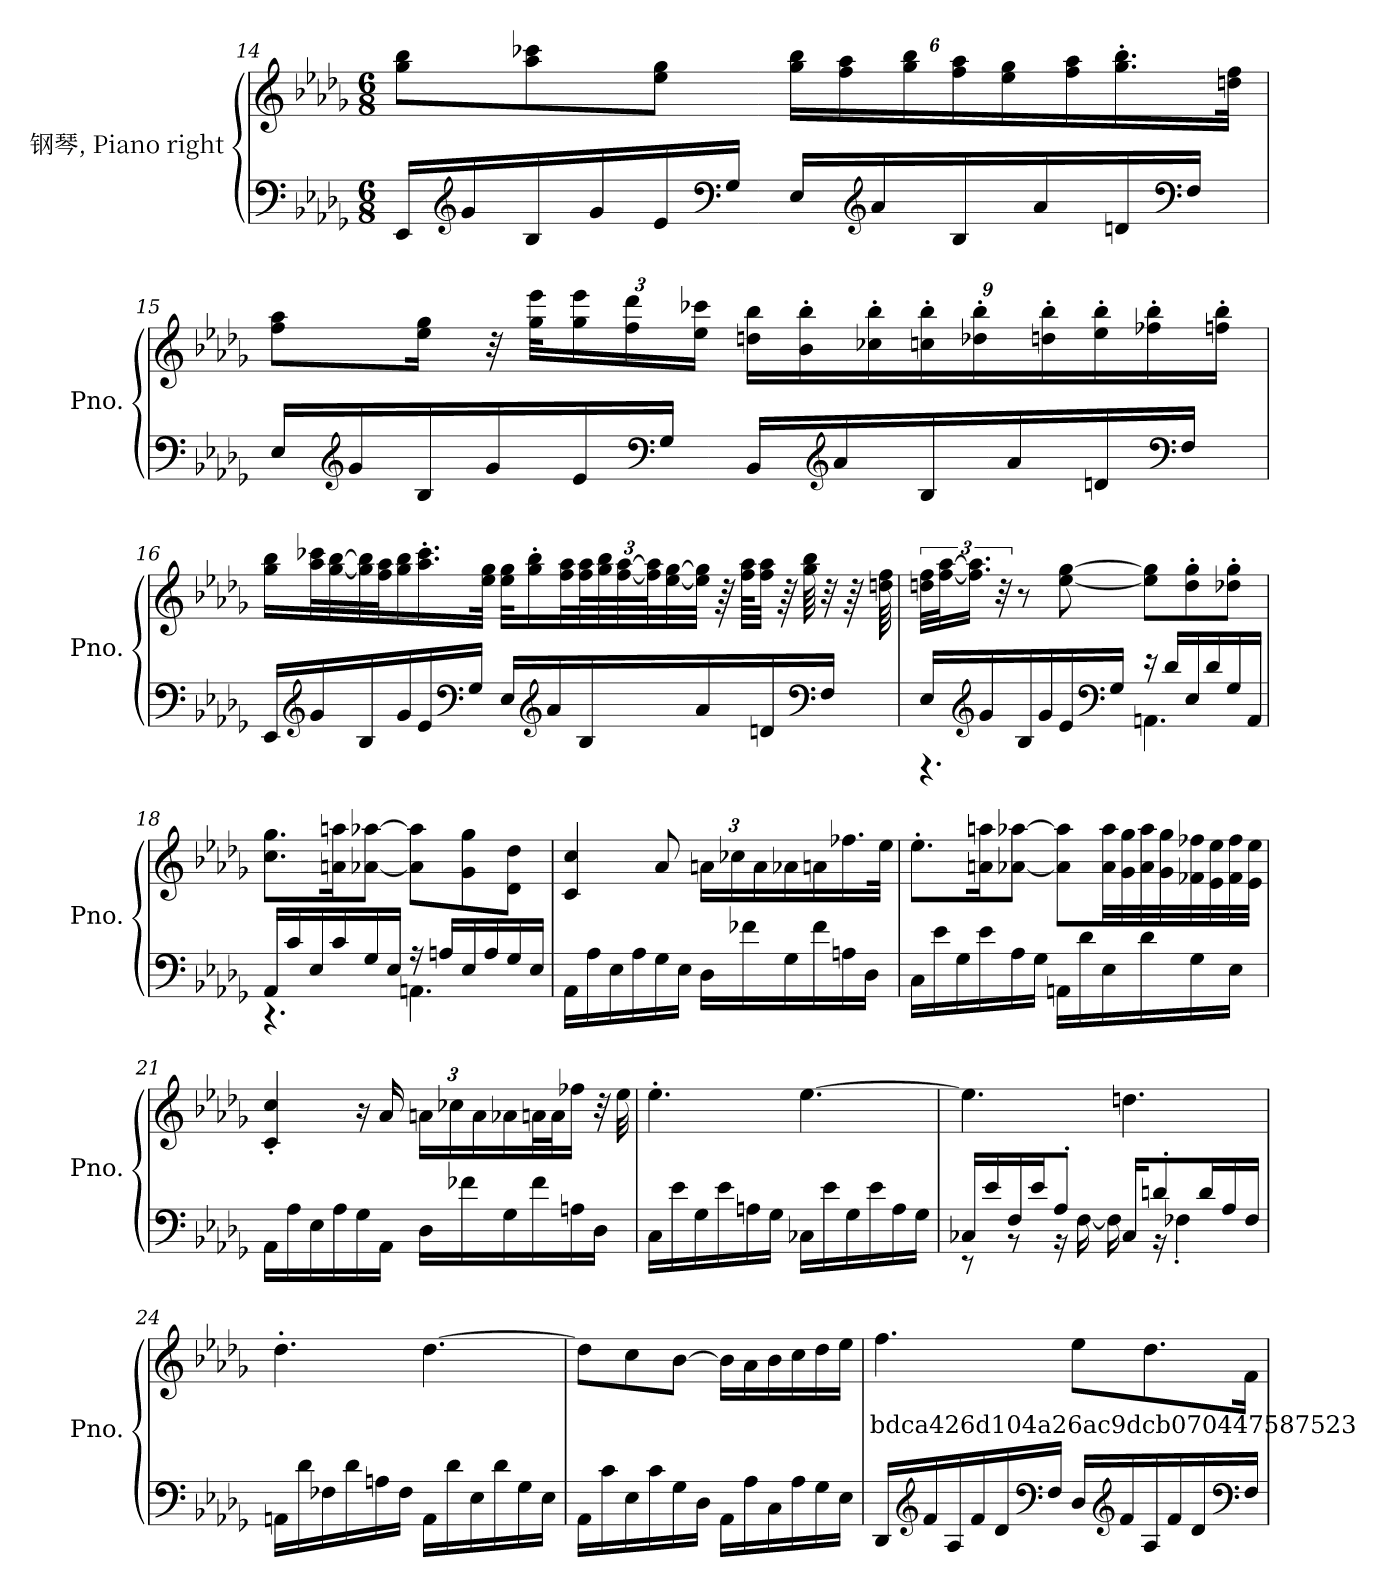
**kern	**kern	**text
*part1	*part1	*part1
*staff2	*staff1	*staff1
*I"钢琴, Piano right	*	*
*I'Pno.	*	*
!!LO:LB:g=z
*clefF4	*clefG2	*
*k[b-e-a-d-g-]	*k[b-e-a-d-g-]	*
*M6/8	*M6/8	*
*MM47	*MM47	*
=14	=14	=14
16EE-/LL	8gg-\ 8bb-\L	.
*clefG2	*	*
16g-/	.	.
*	*MM50	*
16B-/	8aa-\ 8ccc-X\	.
16g-/	.	.
*	*MM52	*
16e-/	8ee-\ 8gg-\J	.
*clefF4	*	*
16G-/JJ	.	.
*	*Xbrackettup	*
*	*MM51	*
16E-/LL	24gg-\ 24bb-\LL	.
.	24ff\ 24aa-\	.
*clefG2	*	*
16a-/	.	.
.	24gg-\ 24bb-\	.
*	*MM50	*
16B-/	24ff\ 24aa-\	.
.	24ee-\ 24gg-\	.
16a-/	.	.
.	24ff\ 24aa-\	.
*	*MM48	*
16dn/	16.gg-\' 16.bb-\'	.
*clefF4	*	*
16F/JJ	.	.
.	32ddn\ 32ff\JJk	.
!!LO:LB:g=z
=15	=15	=15
*	*MM48	*
16E-/LL	8ff\ 8aa-\L	.
*clefG2	*	*
16g-/	.	.
*	*MM50	*
16B-/	16ee-\ 16gg-\Jk	.
16g-/	32r	.
*	*MM45	*
.	32gg-\ 32eee-\KLL	.
*	*MM51	*
16e-/	24gg-\ 24eee-\	.
.	24ff\ 24ddd-\	.
*clefF4	*	*
16G-/JJ	.	.
.	24ee-\ 24ccc-X\JJ	.
16BB-/LL	24ddn\ 24bb-\LL	.
.	24b-\' 24bb-\'	.
*clefG2	*	*
16a-/	.	.
.	24cc-X\' 24bb-\'	.
16B-/	24ccn\' 24bb-\'	.
.	24dd-X\' 24bb-\'	.
16a-/	.	.
.	24ddn\' 24bb-\'	.
16dn/	24ee-\' 24bb-\'	.
*	*MM46	*
.	24ff-X\' 24bb-\'	.
*clefF4	*	*
16F/JJ	.	.
*	*MM44	*
.	24ffn\' 24bb-\'JJ	.
!!LO:PB:g=z
=16	=16	=16
*	*MM47	*
16EE-/LL	16gg-\ 16bb-\LL	.
*clefG2	*	*
16g-/	32aa-\ 32ccc-X\L	.
.	[32gg-\ [32bb-\	.
*	*MM50	*
16B-/	32gg-\] 32bb-\]	.
.	32ff\ 32aa-\J	.
16g-/	16gg-\ 16bb-\	.
*	*MM52	*
16e-/	16.aa-\' 16.ccc-\'	.
*clefF4	*	*
16G-/JJ	.	.
.	32ee-\ 32gg-\JJk	.
*	*MM49	*
16E-/LL	32ee-\ 32gg-\KLL	.
.	16gg-\' 16bb-\'	.
*clefG2	*	*
16a-/	.	.
.	32ff\ 32aa-\L	.
*	*MM42	*
16B-/	96ff\ 96aa-\L	.
.	96gg-\ 96bb-\	.
.	[96ff\ [96aa-\	.
.	96ff\] 96aa-\]J	.
*	*MM50	*
.	[48ee-\ [48gg-\	.
16a-/	32ee-\] 32gg-\]JJJ	.
.	64r	.
.	64ff\ 64aa-\KLLL	.
*	*MM48	*
16dn/	32ff\ 32aa-\JJJ	.
*	*MM47	*
.	64r	.
.	64gg-\ 64bb-\	.
*clefF4	*	*
*	*MM46	*
16F/JJ	32r	.
.	64r	.
.	64ddn\ 64ff\	.
!!LO:LB:g=z
=17	=17	=17
*^	*	*
*	*	*brackettup	*
*v	*v	*	*
*	*MM45	*
*^	*	*
16E-/LL	4.r	48ddn\ 48ff\LLL	.
.	.	[48ff\ [48aa-\J	.
.	.	24.ff\] 24.aa-\]JJ	.
*clefG2	*	*	*
16g-/	.	.	.
.	.	48r	.
*	*	*MM50	*
16B-/	.	8r	.
16g-/	.	.	.
16e-/	.	[8ee-\ [8gg-\	.
*clefF4	*	*	*
16G-/JJ	.	.	.
16r	4.AAn\	8ee-\] 8gg-\]L	.
16d-/LL	.	.	.
16E-/	.	8dd\' 8gg-\'	.
16d-/	.	.	.
*	*	*MM52	*
16G-/	.	8dd-X\' 8gg-\'J	.
16AA/JJ	.	.	.
=18	=18	=18	=18
16AA-/LL	4.r	8.cc\ 8.gg-\L	.
16c/	.	.	.
16E-/	.	.	.
*	*	*MM46	*
16c/	.	16an\ 16aan\K	.
*	*	*MM49	*
16G-/	.	[8a-X\ [8aa-X\J	.
16E-/JJ	.	.	.
16r	4.AAn\	8a-\] 8aa-\]L	.
16An/LL	.	.	.
16E-/	.	8g-\ 8gg-\	.
16A/	.	.	.
*	*	*MM45	*
16G-/	.	8d-\ 8dd-\J	.
16E-/JJ	.	.	.
*v	*v	*	*
!!LO:LB:g=z
=19	=19	=19
*	*MM45	*
16AA-\LL	4c/ 4cc/	.
16A-\	.	.
16E-\	.	.
16A-\	.	.
16G-\	8a-/	.
16E-\JJ	.	.
*	*Xbrackettup	*
*	*MM49	*
16D-\LL	24an\LL	.
.	24cc-X\	.
16f-X\	.	.
.	24a\	.
*	*MM50	*
16G-\	16a-X\	.
16f-\	16an\	.
*	*MM48	*
16An\	16.ff-X\	.
16D-\JJ	.	.
.	32ee-\JJk	.
=20	=20	=20
*	*MM45	*
16C\LL	8.ee-'\L	.
16e-\	.	.
16G-\	.	.
16e-\	16an\ 16aan\K	.
*	*MM50	*
16A-\	[8a-X\ [8aa-X\J	.
16G-\JJ	.	.
*	*MM49	*
16AAn\LL	8a-\] 8aa-\]L	.
16d-\	.	.
*	*MM47	*
16E-\	32a-\ 32aa-\LL	.
.	32g-\ 32gg-\	.
16d-\	32a-\ 32aa-\	.
.	32g-\ 32gg-\	.
*	*MM50	*
16G-\	32f-X\ 32ff-X\	.
.	32e-\ 32ee-\	.
16E-\JJ	32f-\ 32ff-\	.
.	32e-\ 32ee-\JJJ	.
!!LO:LB:g=z
=21	=21	=21
16AA-\LL	4c/' 4cc/'	.
16A-\	.	.
16E-\	.	.
16A-\	.	.
16G-\	16r	.
*	*MM46	*
16AA-\JJ	16a-/	.
*	*MM49	*
16D-\LL	24an\LL	.
.	24cc-X\	.
16f-X\	.	.
.	24a\	.
*	*MM50	*
16G-\	16a-X\	.
16f-\	32an\L	.
.	32a\J	.
*	*MM48	*
16An\	16ff-X\JJ	.
*	*MM45	*
16D-\JJ	32r	.
.	32ee-\	.
=22	=22	=22
*	*MM45	*
16C\LL	4.ee-'\	.
16e-\	.	.
16G-\	.	.
16e-\	.	.
16An\	.	.
16G-\JJ	.	.
*	*MM49	*
16C-X\LL	[4.ee-\	.
16e-\	.	.
16G-\	.	.
16e-\	.	.
16A\	.	.
16G-\JJ	.	.
!!LO:LB:g=z
=23	=23	=23
*^	*	*
16C-X/LL	8r	4.ee-\]	.
16e-/	.	.	.
16F/	8r	.	.
16e-/J	.	.	.
8A-'/J	16r	.	.
.	[16F\	.	.
*	*	*MM49	*
16C-/KL	16F\]	4.ddn\	.
8dn'/	16r	.	.
.	4F-X'\	.	.
16d/L	.	.	.
16A-/	.	.	.
16F-/JJ	.	.	.
*v	*v	*	*
=24	=24	=24
16AAn\LL	4.dd-'\	.
16d-\	.	.
16F-X\	.	.
16d-\	.	.
16An\	.	.
16F-\JJ	.	.
*	*MM49	*
16AA\LL	[4.dd-\	.
16d-\	.	.
16E-\	.	.
16d-\	.	.
16G-\	.	.
16E-\JJ	.	.
=25	=25	=25
16AA-\LL	8dd-\L]	.
16c\	.	.
*	*MM49	*
16E-\	8cc\	.
16c\	.	.
*	*MM50	*
16G-\	[8b-\J	.
16D-\JJ	.	.
16AA-\LL	16b-\LL]	.
16A-\	16a-\	.
*	*MM47	*
16C\	16b-\	.
16A-\	16cc\	.
16G-\	16dd-\	.
16E-\JJ	16ee-\JJ	.
!!LO:LB:g=z
=26	=26	=26
*	*MM44	*
16DD-/LL	4.ff\	bdca426d104a26ac9dcb070447587523
*clefG2	*	*
16f/	.	.
16A-/	.	.
16f/	.	.
16d-/	.	.
*clefF4	*	*
16F/JJ	.	.
*	*MM49	*
16D-/LL	8ee-\L	.
*clefG2	*	*
16f/	.	.
16A-/	8.dd-\	.
16f/	.	.
16d-/	.	.
*clefF4	*	*
*	*MM47	*
16F/JJ	16f\Jk	.
=	=	=
*-	*-	*-
